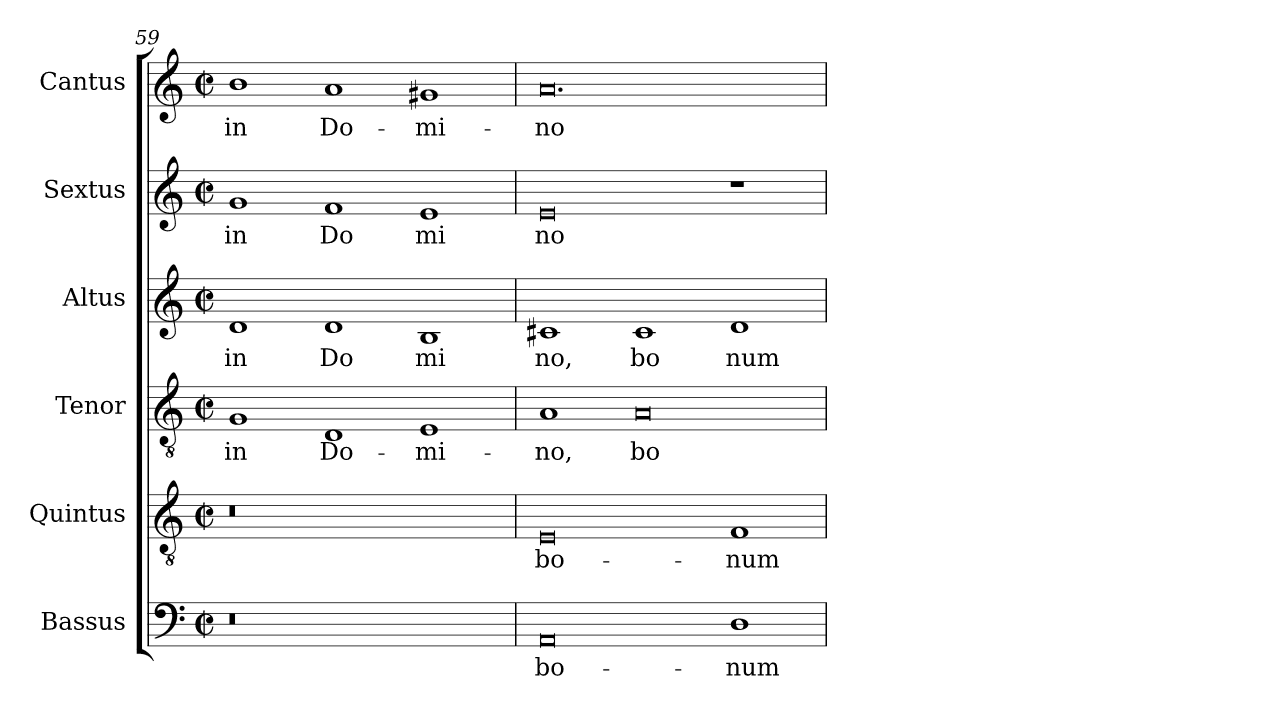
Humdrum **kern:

**kern	**text	**kern	**text	**kern	**text	**kern	**text	**kern	**text	**kern	**text
*part6	*part6	*part5	*part5	*part4	*part4	*part3	*part3	*part2	*part2	*part1	*part1
*staff6	*staff6	*staff5	*staff5	*staff4	*staff4	*staff3	*staff3	*staff2	*staff2	*staff1	*staff1
*I"Bassus	*	*I"Quintus	*	*I"Tenor	*	*I"Altus	*	*I"Sextus	*	*I"Cantus	*
*clefF4	*	*clefGv2	*	*clefGv2	*	*clefG2	*	*clefG2	*	*clefG2	*
*k[]	*	*k[]	*	*k[]	*	*k[]	*	*k[]	*	*k[]	*
*C:	*	*C:	*	*C:	*	*C:	*	*C:	*	*C:	*
*M2/2	*	*M2/2	*	*M2/2	*	*M2/2	*	*M2/2	*	*M2/2	*
*met(c|)	*	*met(c|)	*	*met(c|)	*	*met(c|)	*	*met(c|)	*	*met(c|)	*
=59	=59	=59	=59	=59	=59	=59	=59	=59	=59	=59	=59
!	!	!	!	!	!LO:LY:b:cj	!	!LO:LY:b:cj	!	!LO:LY:b:cj	!	!LO:LY:b:cj
0.r	.	0.r	.	1G	in	1d	in	1g	in	1b	in
!	!	!	!	!	!LO:LY:b:cj	!	!LO:LY:b:cj	!	!LO:LY:b:cj	!	!LO:LY:b:cj
.	.	.	.	1D	Do-	1d	Do	1f	Do	1a	Do-
!	!	!	!	!	!LO:LY:b:cj	!	!LO:LY:b:cj	!	!LO:LY:b:cj	!	!LO:LY:b:cj
.	.	.	.	1E	-mi-	1B	mi	1e	mi	1g#X	-mi-
=60	=60	=60	=60	=60	=60	=60	=60	=60	=60	=60	=60
!	!LO:LY:b:cj	!	!LO:LY:b:cj	!	!LO:LY:b:cj	!	!LO:LY:b:cj	!	!LO:LY:b:cj	!	!LO:LY:b:cj
0AA	bo-	0E	bo-	1A	-no,	1c#X	no,	0e	no	0.a	-no
!	!	!	!	!	!LO:LY:b:cj	!	!LO:LY:b:cj	!	!	!	!
.	.	.	.	0A	bo-	1c#	bo	.	.	.	.
!	!LO:LY:b:cj	!	!LO:LY:b:cj	!	!	!	!LO:LY:b:cj	!	!	!	!
1D	-num	1F	-num	.	.	1d	num	1r	.	.	.
=	=	=	=	=	=	=	=	=	=	=	=
*-	*-	*-	*-	*-	*-	*-	*-	*-	*-	*-	*-
